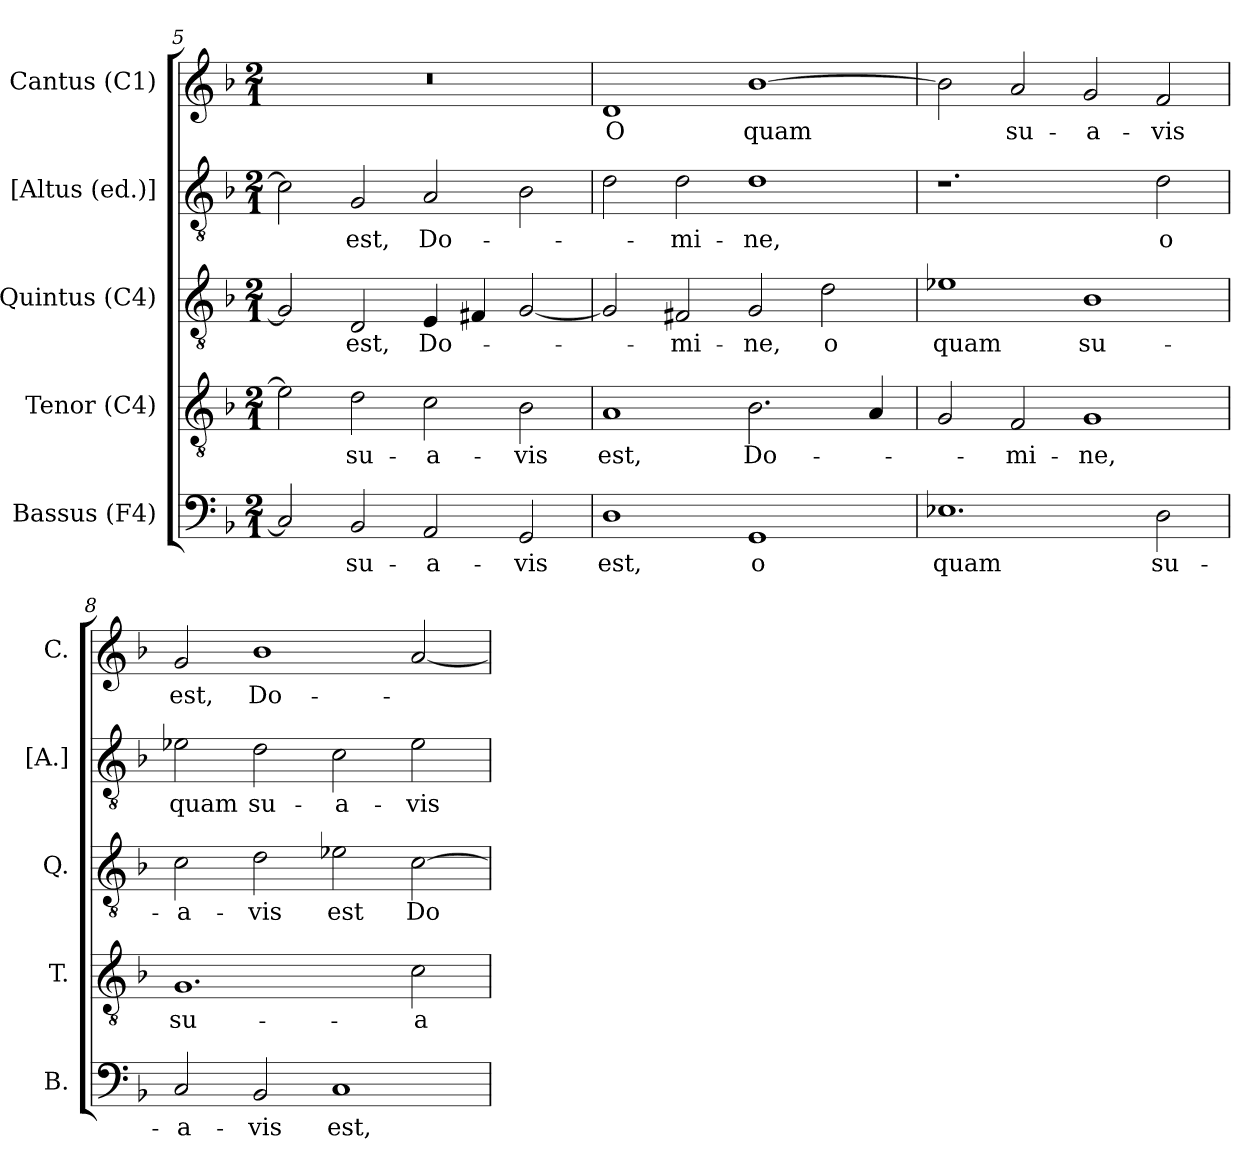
**kern	**text	**kern	**text	**kern	**text	**kern	**text	**kern	**text
*part5	*part5	*part4	*part4	*part3	*part3	*part2	*part2	*part1	*part1
*staff5	*staff5	*staff4	*staff4	*staff3	*staff3	*staff2	*staff2	*staff1	*staff1
*I"Bassus (F4)	*	*I"Tenor (C4)	*	*I"Quintus (C4)	*	*I"[Altus (ed.)]	*	*I"Cantus (C1)	*
*I'B.	*	*I'T.	*	*I'Q.	*	*I'[A.]	*	*I'C.	*
!!LO:LB:g=z
*clefF4	*	*clefGv2	*	*clefGv2	*	*clefGv2	*	*clefG2	*
*	*	*ITrd7c12	*	*ITrd7c12	*	*ITrd7c12	*	*	*
*k[b-]	*	*k[b-]	*	*k[b-]	*	*k[b-]	*	*k[b-]	*
*F:	*	*F:	*	*F:	*	*F:	*	*F:	*
*M2/1	*	*M2/1	*	*M2/1	*	*M2/1	*	*M2/1	*
=5	=5	=5	=5	=5	=5	=5	=5	=5	=5
!	!	!	!	!	!	!	!	!LO:N:vis=1	!
2Ci/]	.	2E-i\]	.	2GGi/]	.	2Ci\]	.	0r	.
!	!LO:LY:b:color=#000000	!	!	!	!	!	!	!	!
!	!	!	!LO:LY:b:color=#000000	!	!	!	!	!	!
!	!	!	!	!	!LO:LY:b:color=#000000	!	!	!	!
!	!	!	!	!	!	!	!LO:LY:b:color=#000000	!	!
2BB-i/	su-	2Di\	su-	2DDi/	est,	2GGi/	est,	.	.
!	!LO:LY:b:color=#000000	!	!	!	!	!	!	!	!
!	!	!	!LO:LY:b:color=#000000	!	!	!	!	!	!
!	!	!	!	!	!LO:LY:b:color=#000000	!	!	!	!
!	!	!	!	!	!	!	!LO:LY:b:color=#000000	!	!
2AAi/	-a-	2Ci\	-a-	4EEi/	Do-	2AAi/	Do-	.	.
.	.	.	.	4FF#i/	.	.	.	.	.
!	!LO:LY:b:color=#000000	!	!	!	!	!	!	!	!
!	!	!	!LO:LY:b:color=#000000	!	!	!	!	!	!
2GGi/	-vis	2BB-i\	-vis	[2GGi/	.	2BB-i\	.	.	.
=6	=6	=6	=6	=6	=6	=6	=6	=6	=6
!	!LO:LY:b:color=#000000	!	!	!	!	!	!	!	!
!	!	!	!LO:LY:b:color=#000000	!	!	!	!	!	!
!	!	!	!	!	!	!	!	!	!LO:LY:b:color=#000000
1Di	est,	1AAi	est,	2GGi/]	.	2Di\	.	1di	O
!	!	!	!	!	!LO:LY:b:color=#000000	!	!	!	!
!	!	!	!	!	!	!	!LO:LY:b:color=#000000	!	!
.	.	.	.	2FF#Xi/	-mi-	2Di\	-mi-	.	.
!	!LO:LY:b:color=#000000	!	!	!	!	!	!	!	!
!	!	!	!LO:LY:b:color=#000000	!	!	!	!	!	!
!	!	!	!	!	!LO:LY:b:color=#000000	!	!	!	!
!	!	!	!	!	!	!	!LO:LY:b:color=#000000	!	!
!	!	!	!	!	!	!	!	!	!LO:LY:b:color=#000000
1GGi	o	2.BB-i\	Do-	2GGi/	-ne,	1Di	-ne,	[1b-i	quam
!	!	!	!	!	!LO:LY:b:color=#000000	!	!	!	!
.	.	.	.	2Di\	o	.	.	.	.
.	.	4AAi/	.	.	.	.	.	.	.
=7	=7	=7	=7	=7	=7	=7	=7	=7	=7
!	!LO:LY:b:color=#000000	!	!	!	!	!	!	!	!
!	!	!	!	!	!LO:LY:b:color=#000000	!	!	!	!
1.E-Xi	quam	2GGi/	.	1E-Xi	quam	1.r	.	2b-i\]	.
!	!	!	!LO:LY:b:color=#000000	!	!	!	!	!	!
!	!	!	!	!	!	!	!	!	!LO:LY:b:color=#000000
.	.	2FFi/	-mi-	.	.	.	.	2ai/	su-
!	!	!	!LO:LY:b:color=#000000	!	!	!	!	!	!
!	!	!	!	!	!LO:LY:b:color=#000000	!	!	!	!
!	!	!	!	!	!	!	!	!	!LO:LY:b:color=#000000
.	.	1GGi	-ne,	1BB-i	su-	.	.	2gi/	-a-
!	!LO:LY:b:color=#000000	!	!	!	!	!	!	!	!
!	!	!	!	!	!	!	!LO:LY:b:color=#000000	!	!
!	!	!	!	!	!	!	!	!	!LO:LY:b:color=#000000
2Di\	su-	.	.	.	.	2Di\	o	2fi/	-vis
=8	=8	=8	=8	=8	=8	=8	=8	=8	=8
!	!LO:LY:b:color=#000000	!	!	!	!	!	!	!	!
!	!	!	!LO:LY:b:color=#000000	!	!	!	!	!	!
!	!	!	!	!	!LO:LY:b:color=#000000	!	!	!	!
!	!	!	!	!	!	!	!LO:LY:b:color=#000000	!	!
!	!	!	!	!	!	!	!	!	!LO:LY:b:color=#000000
2Ci/	-a-	1.GGi	su-	2Ci\	-a-	2E-Xi\	quam	2gi/	est,
!	!LO:LY:b:color=#000000	!	!	!	!	!	!	!	!
!	!	!	!	!	!LO:LY:b:color=#000000	!	!	!	!
!	!	!	!	!	!	!	!LO:LY:b:color=#000000	!	!
!	!	!	!	!	!	!	!	!	!LO:LY:b:color=#000000
2BB-i/	-vis	.	.	2Di\	-vis	2Di\	su-	1b-i	Do-
!	!LO:LY:b:color=#000000	!	!	!	!	!	!	!	!
!	!	!	!	!	!LO:LY:b:color=#000000	!	!	!	!
!	!	!	!	!	!	!	!LO:LY:b:color=#000000	!	!
1Ci	est,	.	.	2E-Xi\	est	2Ci\	-a-	.	.
!	!	!	!LO:LY:b:color=#000000	!	!	!	!	!	!
!	!	!	!	!	!LO:LY:b:color=#000000	!	!	!	!
!	!	!	!	!	!	!	!LO:LY:b:color=#000000	!	!
.	.	2Ci\	-a-	[2Ci\	Do-	2E-i\	-vis	[2ai/	.
=	=	=	=	=	=	=	=	=	=
*-	*-	*-	*-	*-	*-	*-	*-	*-	*-
